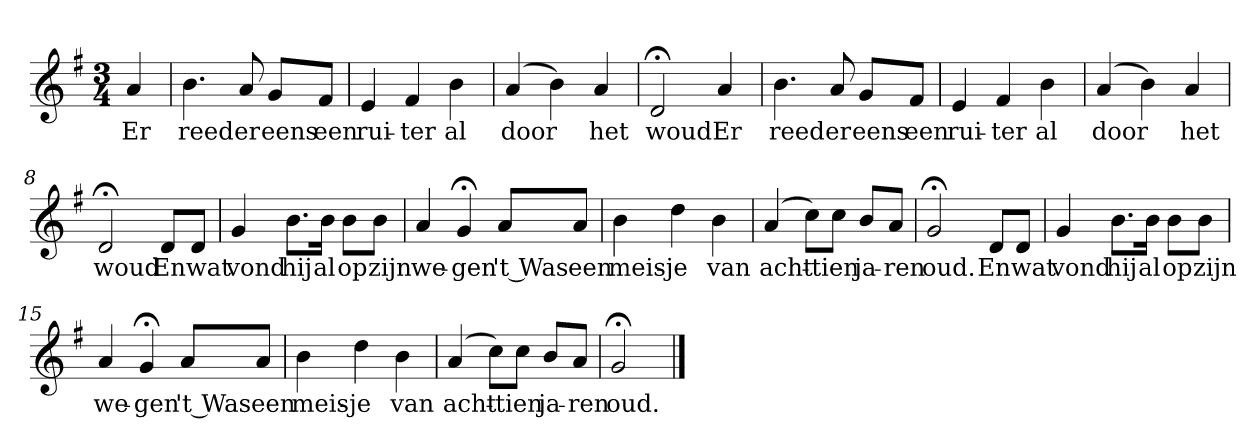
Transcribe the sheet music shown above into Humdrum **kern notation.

**kern	**text
*part1	*part1
*staff1	*staff1
*k[f#]	*
*G:	*
*M3/4	*
*MM120	*
=	=
4a	Er
=1	=1
4.b	reed
8a	er
8gL	eens
8f#J	een
=2	=2
4e	rui-
4f#	-ter
4b	al
=3	=3
(4a	door
4b)	.
4a	het
=4	=4
2d;<	woud
4a	Er
=5	=5
4.b	reed
8a	er
8gL	eens
8f#J	een
=6	=6
4e	rui-
4f#	-ter
4b	al
=7	=7
(4a	door
4b)	.
4a	het
=8	=8
2d;<	woud
8dL	En
8dJ	wat
=9	=9
4g	vond
8.bL	hij
16bJk	al
8bL	op
8bJ	zijn
=10	=10
4a	we-
4g;<	-gen
8aL	't Was
8aJ	een
=11	=11
4b	meis-
4dd	-je
4b	van
=12	=12
(4a	acht-
8ccL)	.
8ccJ	-tien
8bL	ja-
8aJ	-ren
=13	=13
2g;<	oud.
8dL	En
8dJ	wat
=14	=14
4g	vond
8.bL	hij
16bJk	al
8bL	op
8bJ	zijn
=15	=15
4a	we-
4g;<	-gen
8aL	't Was
8aJ	een
=16	=16
4b	meis-
4dd	-je
4b	van
=17	=17
(4a	acht-
8ccL)	.
8ccJ	-tien
8bL	ja-
8aJ	-ren
=18	=18
2g;<	oud.
==	==
*-	*-
